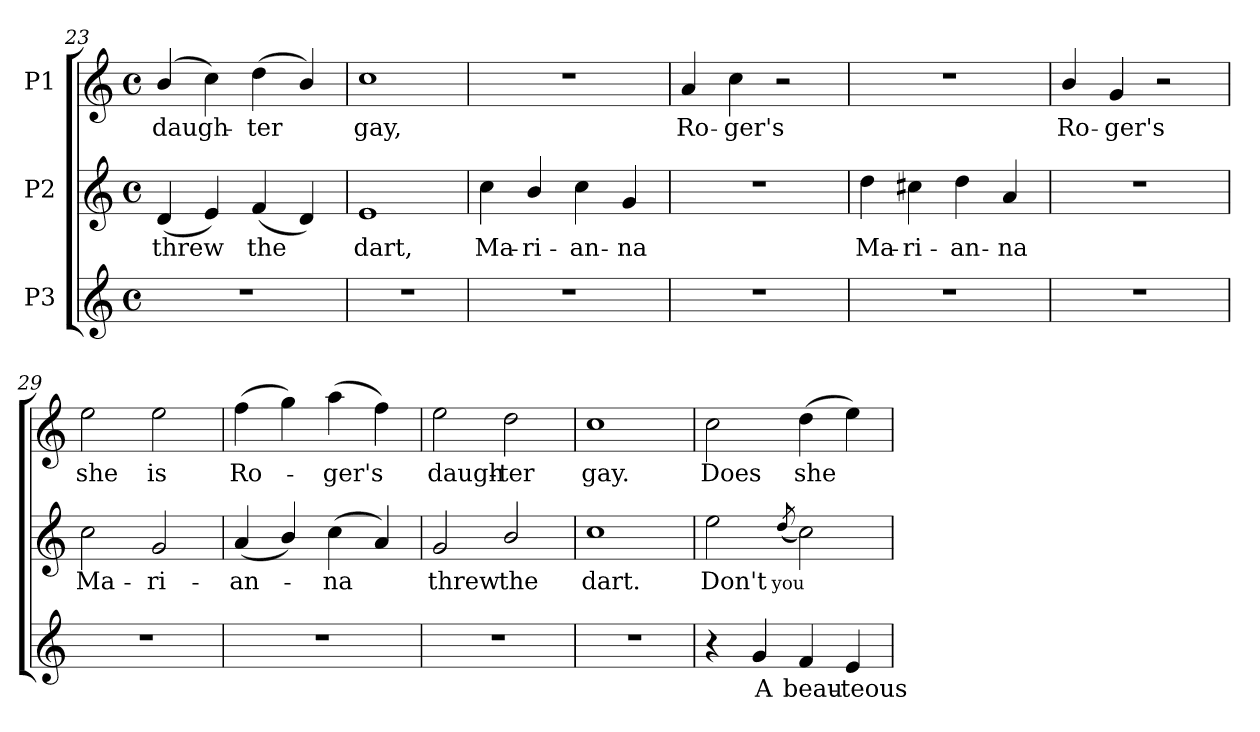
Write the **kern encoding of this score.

**kern	**text	**kern	**text	**kern	**text
*part3	*part3	*part2	*part2	*part1	*part1
*staff3	*staff3	*staff2	*staff2	*staff1	*staff1
*I"P3	*	*I"P2	*	*I"P1	*
*clefG2	*	*clefG2	*	*clefG2	*
*k[]	*	*k[]	*	*k[]	*
*C:	*	*C:	*	*C:	*
*M4/4	*	*M4/4	*	*M4/4	*
*met(c)	*	*met(c)	*	*met(c)	*
=23	=23	=23	=23	=23	=23
!	!	!	!LO:LY:b:color=#000000	!	!
!	!	!	!	!	!LO:LY:b:color=#000000
1r	.	(4di/	threw	(4bi/	daugh-
.	.	4ei/)	.	4cci\)	.
!	!	!	!LO:LY:b:color=#000000	!	!
!	!	!	!	!	!LO:LY:b:color=#000000
.	.	(4fi/	the	(4ddi\	-ter
.	.	4di/)	.	4bi/)	.
=24	=24	=24	=24	=24	=24
!	!	!	!LO:LY:b:color=#000000	!	!
!	!	!	!	!	!LO:LY:b:color=#000000
1r	.	1ei	dart,	1cci	gay,
!!LO:LB:g=z
=25	=25	=25	=25	=25	=25
!	!	!	!LO:LY:b:color=#000000	!	!
1r	.	4cci\	Ma-	1r	.
!	!	!	!LO:LY:b:color=#000000	!	!
.	.	4bi/	-ri-	.	.
!	!	!	!LO:LY:b:color=#000000	!	!
.	.	4cci\	-an-	.	.
!	!	!	!LO:LY:b:color=#000000	!	!
.	.	4gi/	-na	.	.
=26	=26	=26	=26	=26	=26
!	!	!	!	!	!LO:LY:b:color=#000000
1r	.	1r	.	4ai/	Ro-
!	!	!	!	!	!LO:LY:b:color=#000000
.	.	.	.	4cci\	-ger's
.	.	.	.	2r	.
=27	=27	=27	=27	=27	=27
!	!	!	!LO:LY:b:color=#000000	!	!
1r	.	4ddi\	Ma-	1r	.
!	!	!	!LO:LY:b:color=#000000	!	!
.	.	4cc#Xi\	-ri-	.	.
!	!	!	!LO:LY:b:color=#000000	!	!
.	.	4ddi\	-an-	.	.
!	!	!	!LO:LY:b:color=#000000	!	!
.	.	4ai/	-na	.	.
=28	=28	=28	=28	=28	=28
!	!	!	!	!	!LO:LY:b:color=#000000
1r	.	1r	.	4bi/	Ro-
!	!	!	!	!	!LO:LY:b:color=#000000
.	.	.	.	4gi/	-ger's
.	.	.	.	2r	.
=29	=29	=29	=29	=29	=29
!	!	!	!LO:LY:b:color=#000000	!	!
!	!	!	!	!	!LO:LY:b:color=#000000
1r	.	2cci\	Ma-	2eei\	she
!	!	!	!LO:LY:b:color=#000000	!	!
!	!	!	!	!	!LO:LY:b:color=#000000
.	.	2gi/	-ri-	2eei\	is
=30	=30	=30	=30	=30	=30
!	!	!	!LO:LY:b:color=#000000	!	!
!	!	!	!	!	!LO:LY:b:color=#000000
1r	.	(4ai/	-an-	(4ffi\	Ro-
.	.	4bi/)	.	4ggi\)	.
!	!	!	!LO:LY:b:color=#000000	!	!
!	!	!	!	!	!LO:LY:b:color=#000000
.	.	(4cci\	-na	(4aai\	-ger's
.	.	4ai/)	.	4ffi\)	.
=31	=31	=31	=31	=31	=31
!	!	!	!LO:LY:b:color=#000000	!	!
!	!	!	!	!	!LO:LY:b:color=#000000
1r	.	2gi/	threw	2eei\	daugh-
!	!	!	!LO:LY:b:color=#000000	!	!
!	!	!	!	!	!LO:LY:b:color=#000000
.	.	2bi/	the	2ddi\	-ter
=32	=32	=32	=32	=32	=32
!	!	!	!LO:LY:b:color=#000000	!	!
!	!	!	!	!	!LO:LY:b:color=#000000
1r	.	1cci	dart.	1cci	gay.
!!LO:LB:g=z
=33	=33	=33	=33	=33	=33
!	!	!	!LO:LY:b:color=#000000	!	!
!	!	!	!	!	!LO:LY:b:color=#000000
4r	.	2eei\	Don't	2cci\	Does
!	!LO:LY:b:color=#000000	!	!	!	!
4gi/	A	.	.	.	.
!	!	!	!LO:LY:b:color=#000000	!	!
.	.	(8qddi/	you	.	.
!	!LO:LY:b:color=#000000	!	!	!	!
!	!	!	!	!	!LO:LY:b:color=#000000
4fi/	beau-	2cci\)	.	(4ddi\	she
!	!LO:LY:b:color=#000000	!	!	!	!
4ei/	-teous	.	.	4eei\)	.
=	=	=	=	=	=
*-	*-	*-	*-	*-	*-
